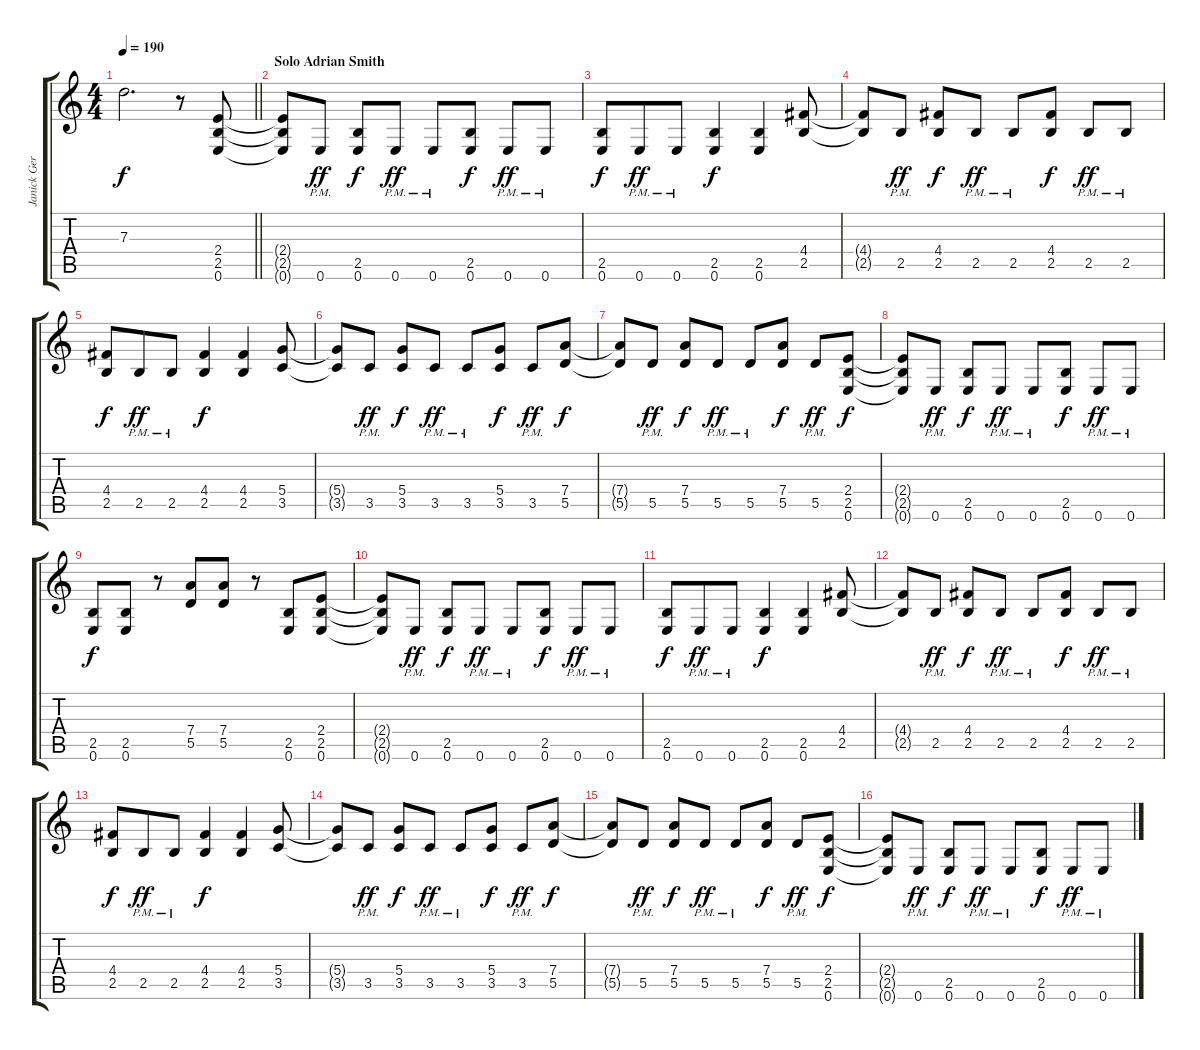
\track ("Janick Gers" "Janick Ger") {instrument distortionguitar}
\staff {score tabs}
\tuning (E4 B3 G3 D3 A2 E2) {hide}
\ts (4 4)
\tempo 190
\clef g2
\barLineRight lightlight
\ks c
7.3{t}.2{d dy f} r.8 (2.4 2.5 0.6).8 |
\section ("" "Solo Adrian Smith")
(2.4{t} 2.5{t} 0.6{t}).8 0.6{pm}.8{dy ff} (2.5 0.6).8{dy f} 0.6{pm}.8{dy ff} 0.6{pm}.8 (2.5 0.6).8{dy f} 0.6{pm}.8{dy ff} 0.6{pm}.8 |
(2.5 0.6).8{dy f} 0.6{pm}.8{dy ff beam merge} 0.6{pm}.8 (2.5 0.6).4{dy f} (2.5 0.6).4 (4.4 2.5).8 |
(4.4{t} 2.5{t}).8 2.5{pm}.8{dy ff} (4.4 2.5).8{dy f} 2.5{pm}.8{dy ff} 2.5{pm}.8 (4.4 2.5).8{dy f} 2.5{pm}.8{dy ff} 2.5{pm}.8 |
(4.4 2.5).8{dy f} 2.5{pm}.8{dy ff beam merge} 2.5{pm}.8 (4.4 2.5).4{dy f} (4.4 2.5).4 (5.4 3.5).8 |
(5.4{t} 3.5{t}).8 3.5{pm}.8{dy ff} (5.4 3.5).8{dy f} 3.5{pm}.8{dy ff} 3.5{pm}.8 (5.4 3.5).8{dy f} 3.5{pm}.8{dy ff} (7.4 5.5).8{dy f} |
(7.4{t} 5.5{t}).8 5.5{pm}.8{dy ff} (7.4 5.5).8{dy f} 5.5{pm}.8{dy ff} 5.5{pm}.8 (7.4 5.5).8{dy f} 5.5{pm}.8{dy ff} (2.4 2.5 0.6).8{dy f} |
(2.4{t} 2.5{t} 0.6{t}).8 0.6{pm}.8{dy ff} (2.5 0.6).8{dy f} 0.6{pm}.8{dy ff} 0.6{pm}.8 (2.5 0.6).8{dy f} 0.6{pm}.8{dy ff} 0.6{pm}.8 |
(2.5 0.6).8{dy f} (2.5 0.6).8 r.8 (7.4 5.5).8{beam merge} (7.4 5.5).8 r.8 (2.5 0.6).8 (2.4 2.5 0.6).8 |
(2.4{t} 2.5{t} 0.6{t}).8 0.6{pm}.8{dy ff} (2.5 0.6).8{dy f} 0.6{pm}.8{dy ff} 0.6{pm}.8 (2.5 0.6).8{dy f} 0.6{pm}.8{dy ff} 0.6{pm}.8 |
(2.5 0.6).8{dy f} 0.6{pm}.8{dy ff beam merge} 0.6{pm}.8 (2.5 0.6).4{dy f} (2.5 0.6).4 (4.4 2.5).8 |
(4.4{t} 2.5{t}).8 2.5{pm}.8{dy ff} (4.4 2.5).8{dy f} 2.5{pm}.8{dy ff} 2.5{pm}.8 (4.4 2.5).8{dy f} 2.5{pm}.8{dy ff} 2.5{pm}.8 |
(4.4 2.5).8{dy f} 2.5{pm}.8{dy ff beam merge} 2.5{pm}.8 (4.4 2.5).4{dy f} (4.4 2.5).4 (5.4 3.5).8 |
(5.4{t} 3.5{t}).8 3.5{pm}.8{dy ff} (5.4 3.5).8{dy f} 3.5{pm}.8{dy ff} 3.5{pm}.8 (5.4 3.5).8{dy f} 3.5{pm}.8{dy ff} (7.4 5.5).8{dy f} |
(7.4{t} 5.5{t}).8 5.5{pm}.8{dy ff} (7.4 5.5).8{dy f} 5.5{pm}.8{dy ff} 5.5{pm}.8 (7.4 5.5).8{dy f} 5.5{pm}.8{dy ff} (2.4 2.5 0.6).8{dy f} |
(2.4{t} 2.5{t} 0.6{t}).8 0.6{pm}.8{dy ff} (2.5 0.6).8{dy f} 0.6{pm}.8{dy ff} 0.6{pm}.8 (2.5 0.6).8{dy f} 0.6{pm}.8{dy ff} 0.6{pm}.8
